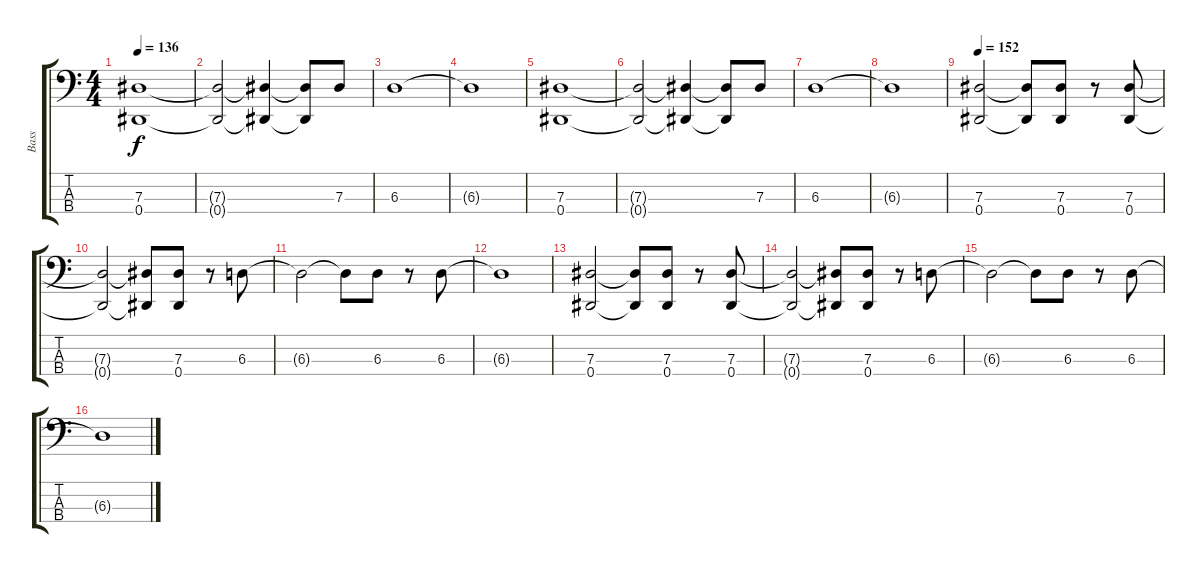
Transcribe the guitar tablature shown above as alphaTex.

\track ("Bass" "Bass") {instrument electricbasspick}
\staff {score tabs}
\tuning (Gb2 Db2 Ab1 Eb1) {hide}
\ts (4 4)
\tempo 136
\clef f4
\ks c
(7.3 0.4).1{dy f} |
(7.3{t} 0.4{t}).2 (7.3{t} 0.4{t}).4 (7.3{t} 0.4{t}).8 7.3.8 |
6.3.1 |
6.3{t}.1 |
(7.3 0.4).1 |
(7.3{t} 0.4{t}).2 (7.3{t} 0.4{t}).4 (7.3{t} 0.4{t}).8 7.3.8 |
6.3.1 |
6.3{t}.1 |
\tempo 140
\tempo 152
(7.3 0.4).2 (7.3{t} 0.4{t}).8 (7.3 0.4).8 r.8 (7.3 0.4).8 |
(7.3{t} 0.4{t}).2 (7.3{t} 0.4{t}).8 (7.3 0.4).8 r.8 6.3.8 |
6.3{t}.2 6.3{t}.8 6.3.8 r.8 6.3.8 |
6.3{t}.1 |
(7.3 0.4).2 (7.3{t} 0.4{t}).8 (7.3 0.4).8 r.8 (7.3 0.4).8 |
(7.3{t} 0.4{t}).2 (7.3{t} 0.4{t}).8 (7.3 0.4).8 r.8 6.3.8 |
6.3{t}.2 6.3{t}.8 6.3.8 r.8 6.3.8 |
6.3{t}.1
